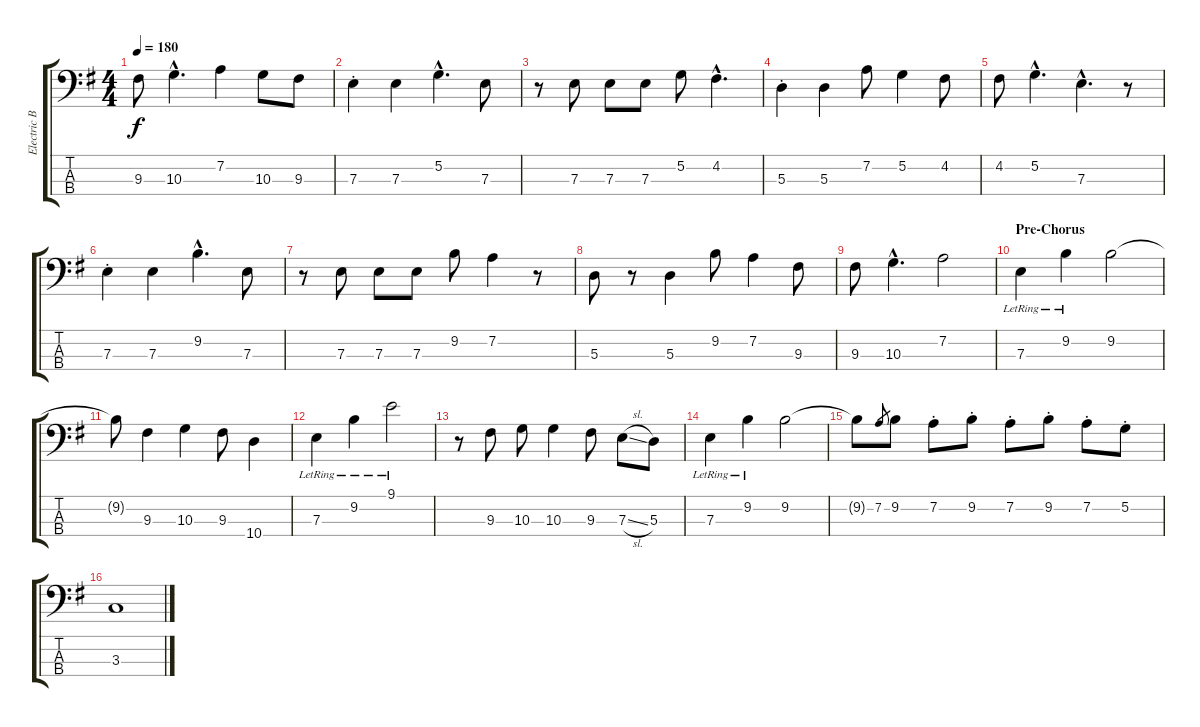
\track ("Electric Bass" "Electric B") {instrument electricbassfinger}
\staff {score tabs}
\tuning (G2 D2 A1 E1) {hide}
\ts (4 4)
\tempo 180
\clef f4
\ks eminor
9.3.8{dy f} 10.3{hac}.4{d} 7.2.4 10.3.8 9.3.8 |
7.3{st}.4 7.3.4 5.2{hac}.4{d} 7.3.8 |
r.8 7.3.8 7.3.8 7.3.8 5.2.8 4.2{hac}.4{d} |
5.3{st}.4 5.3.4 7.2.8 5.2.4 4.2.8 |
4.2.8 5.2{hac}.4{d} 7.3{hac}.4{d} r.8 |
7.3{st}.4 7.3.4 9.2{hac}.4{d} 7.3.8 |
r.8 7.3.8 7.3.8 7.3.8 9.2.8 7.2.4 r.8 |
5.3.8 r.8 5.3.4 9.2.8 7.2.4 9.3.8 |
9.3.8 10.3{hac}.4{d} 7.2.2 |
\section ("" "Pre-Chorus")
7.3{lr}.4 9.2{lr}.4 9.2.2 |
9.2{t}.8 9.3.4 10.3.4 9.3.8 10.4.4 |
7.3{lr}.4 9.2{lr}.4 9.1{lr}.2 |
r.8 9.3.8 10.3.8 10.3.4 9.3.8 7.3{sl}.8 5.3.8 |
7.3{lr}.4 9.2{lr}.4 9.2.2 |
9.2{t}.8 7.2.8{gr} 9.2.8 7.2{st}.8 9.2{st}.8 7.2{st}.8 9.2{st}.8 7.2{st}.8 5.2{st}.8 |
3.3.1
